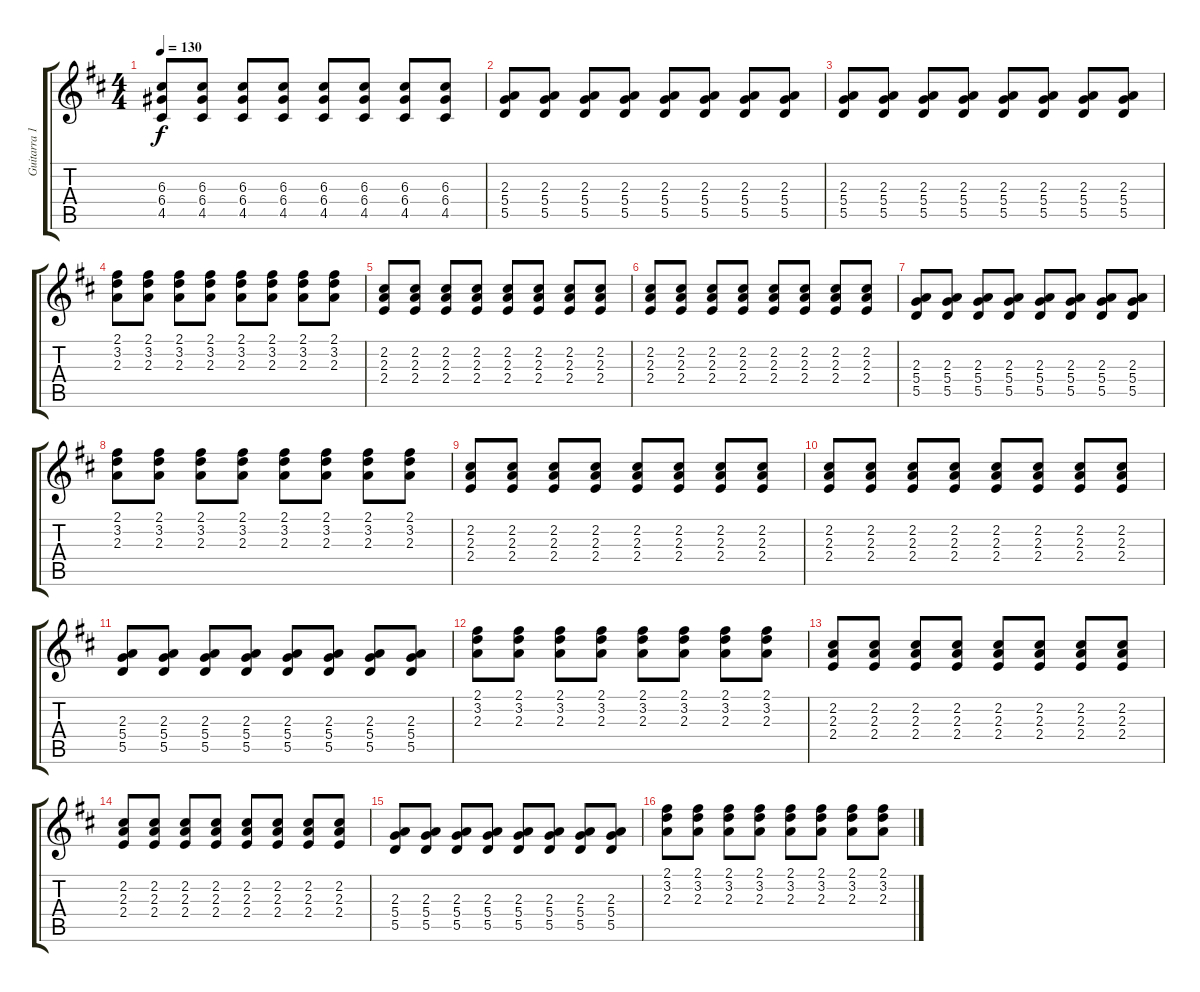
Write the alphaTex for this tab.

\track ("Guitarra 1" "Guitarra 1") {instrument overdrivenguitar}
\staff {score tabs}
\tuning (E4 B3 G3 D3 A2 E2) {hide}
\ts (4 4)
\tempo 130
\clef g2
\ks d
(6.3 6.4 4.5).8{dy f} (6.3 6.4 4.5).8 (6.3 6.4 4.5).8 (6.3 6.4 4.5).8 (6.3 6.4 4.5).8 (6.3 6.4 4.5).8 (6.3 6.4 4.5).8 (6.3 6.4 4.5).8 |
(2.3 5.4 5.5).8 (2.3 5.4 5.5).8 (2.3 5.4 5.5).8 (2.3 5.4 5.5).8 (2.3 5.4 5.5).8 (2.3 5.4 5.5).8 (2.3 5.4 5.5).8 (2.3 5.4 5.5).8 |
(2.3 5.4 5.5).8 (2.3 5.4 5.5).8 (2.3 5.4 5.5).8 (2.3 5.4 5.5).8 (2.3 5.4 5.5).8 (2.3 5.4 5.5).8 (2.3 5.4 5.5).8 (2.3 5.4 5.5).8 |
(2.1 3.2 2.3).8 (2.1 3.2 2.3).8 (2.1 3.2 2.3).8 (2.1 3.2 2.3).8 (2.1 3.2 2.3).8 (2.1 3.2 2.3).8 (2.1 3.2 2.3).8 (2.1 3.2 2.3).8 |
(2.2 2.3 2.4).8 (2.2 2.3 2.4).8 (2.2 2.3 2.4).8 (2.2 2.3 2.4).8 (2.2 2.3 2.4).8 (2.2 2.3 2.4).8 (2.2 2.3 2.4).8 (2.2 2.3 2.4).8 |
(2.2 2.3 2.4).8 (2.2 2.3 2.4).8 (2.2 2.3 2.4).8 (2.2 2.3 2.4).8 (2.2 2.3 2.4).8 (2.2 2.3 2.4).8 (2.2 2.3 2.4).8 (2.2 2.3 2.4).8 |
(2.3 5.4 5.5).8 (2.3 5.4 5.5).8 (2.3 5.4 5.5).8 (2.3 5.4 5.5).8 (2.3 5.4 5.5).8 (2.3 5.4 5.5).8 (2.3 5.4 5.5).8 (2.3 5.4 5.5).8 |
(2.1 3.2 2.3).8 (2.1 3.2 2.3).8 (2.1 3.2 2.3).8 (2.1 3.2 2.3).8 (2.1 3.2 2.3).8 (2.1 3.2 2.3).8 (2.1 3.2 2.3).8 (2.1 3.2 2.3).8 |
(2.2 2.3 2.4).8 (2.2 2.3 2.4).8 (2.2 2.3 2.4).8 (2.2 2.3 2.4).8 (2.2 2.3 2.4).8 (2.2 2.3 2.4).8 (2.2 2.3 2.4).8 (2.2 2.3 2.4).8 |
(2.2 2.3 2.4).8 (2.2 2.3 2.4).8 (2.2 2.3 2.4).8 (2.2 2.3 2.4).8 (2.2 2.3 2.4).8 (2.2 2.3 2.4).8 (2.2 2.3 2.4).8 (2.2 2.3 2.4).8 |
(2.3 5.4 5.5).8 (2.3 5.4 5.5).8 (2.3 5.4 5.5).8 (2.3 5.4 5.5).8 (2.3 5.4 5.5).8 (2.3 5.4 5.5).8 (2.3 5.4 5.5).8 (2.3 5.4 5.5).8 |
(2.1 3.2 2.3).8 (2.1 3.2 2.3).8 (2.1 3.2 2.3).8 (2.1 3.2 2.3).8 (2.1 3.2 2.3).8 (2.1 3.2 2.3).8 (2.1 3.2 2.3).8 (2.1 3.2 2.3).8 |
(2.2 2.3 2.4).8 (2.2 2.3 2.4).8 (2.2 2.3 2.4).8 (2.2 2.3 2.4).8 (2.2 2.3 2.4).8 (2.2 2.3 2.4).8 (2.2 2.3 2.4).8 (2.2 2.3 2.4).8 |
(2.2 2.3 2.4).8 (2.2 2.3 2.4).8 (2.2 2.3 2.4).8 (2.2 2.3 2.4).8 (2.2 2.3 2.4).8 (2.2 2.3 2.4).8 (2.2 2.3 2.4).8 (2.2 2.3 2.4).8 |
(2.3 5.4 5.5).8 (2.3 5.4 5.5).8 (2.3 5.4 5.5).8 (2.3 5.4 5.5).8 (2.3 5.4 5.5).8 (2.3 5.4 5.5).8 (2.3 5.4 5.5).8 (2.3 5.4 5.5).8 |
(2.1 3.2 2.3).8 (2.1 3.2 2.3).8 (2.1 3.2 2.3).8 (2.1 3.2 2.3).8 (2.1 3.2 2.3).8 (2.1 3.2 2.3).8 (2.1 3.2 2.3).8 (2.1 3.2 2.3).8
